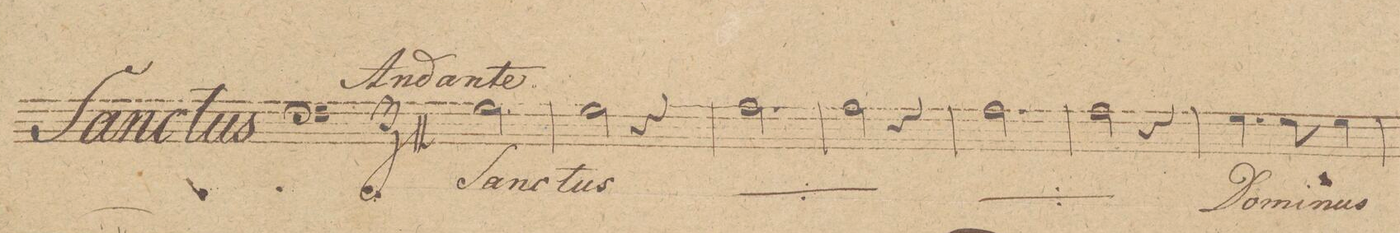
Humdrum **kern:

**kern	**text
*I"Baſso 1mo	*
*clefF4	*
*k[]	*
*M3/4	*
*2\right	*
2.G\	San-
=2	=2
2G\	-ctus
4r	.
=3	=3
*	*ij
2.A\	San-
=4	=4
2A\	-ctus
4r	.
=5	=5
2.A\	San-
=6	=6
2A\	-ctus
*	*Xij
4r	.
=7	=7
4.G\	Do-
8G\	-mi-
4G\	-nus
=8	=8
*-	*-
